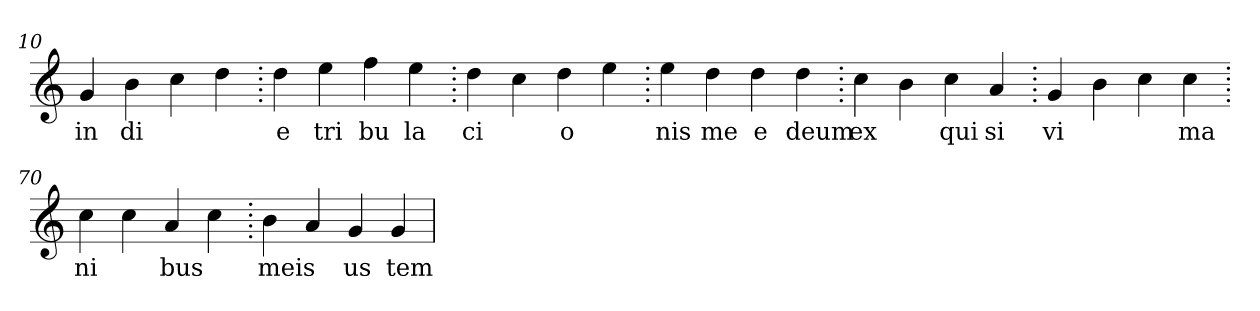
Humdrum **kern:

**kern	**text
*part1	*part1
*staff1	*staff1
*clefG2	*
=10.	=10.
4g	in
4b	di
4cc	.
4dd	.
=20.	=20.
4dd	e
4ee	tri
4ff	bu
4ee	la
=30.	=30.
4dd	ci
4cc	.
4dd	o
4ee	.
=40.	=40.
4ee	nis
4dd	me
4dd	e
4dd	deum
=50.	=50.
4cc	ex
4b	.
4cc	qui
4a	si
=60.	=60.
4g	vi
4b	.
4cc	.
4cc	ma
=70.	=70.
4cc	ni
4cc	.
4a	bus
4cc	.
=80.	=80.
4b	meis
4a	.
4g	us
4g	tem
=	=
*-	*-
